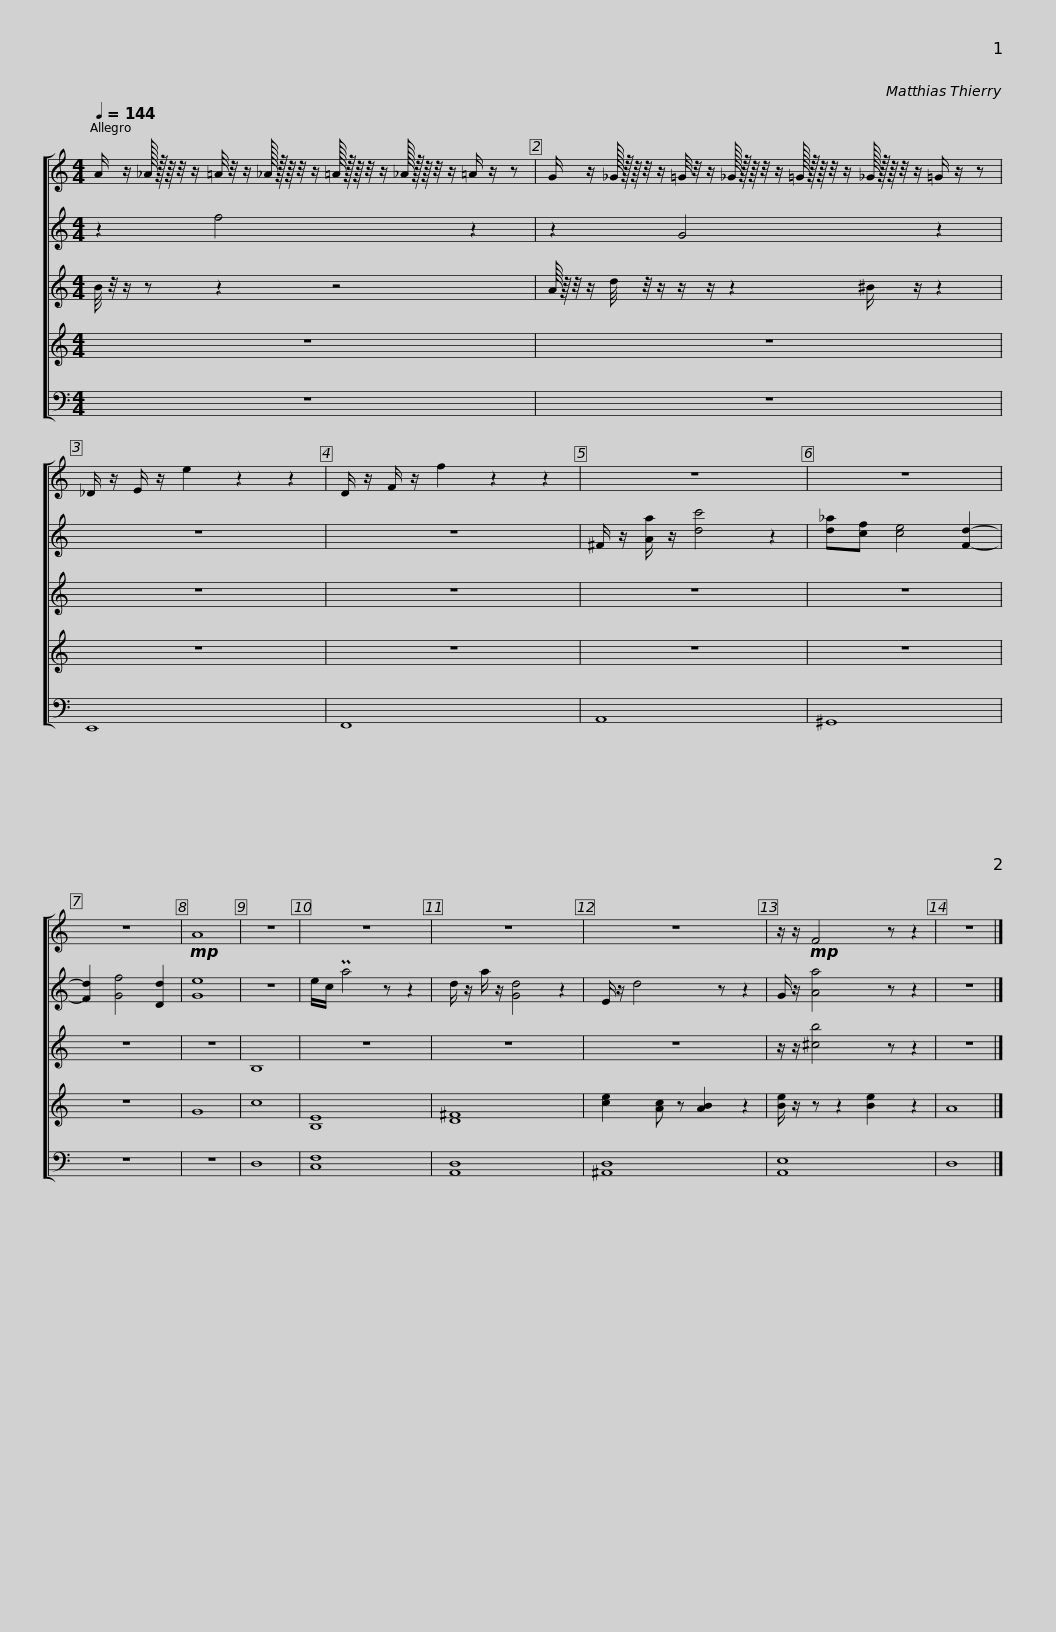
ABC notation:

X:1
%%score [ 1 2 3 4 5 ]
L:1/8
Q:1/4=144
M:4/4
I:linebreak $
K:C
V:1 treble
V:2 treble
V:3 treble transpose=-2
V:4 treble transpose=-7
V:5 bass
V:1
 A/ z/ _A/16 z/16 z/8 z/4 z/ =A/4 z/4 z/ _A/16 z/16 z/8 z/4 z/ =A/16 z/16 z/8 z/4 z/ _A/16 z/16 z/8 z/4 z/ =A/ z/ z |$ G/ z/ _G/16 z/16 z/8 z/4 z/ =G/4 z/4 z/ _G/16 z/16 z/8 z/4 z/ =G/16 z/16 z/8 z/4 z/ _G/16 z/16 z/8 z/4 z/ =G/ z/ z | _D/ z/ E/ z/ e2 z2 z2 |$ D/ z/ F/ z/ f2 z2 z2 | z8 | %5
 z8 | z8 |!mp! A8 | z8 | z8 | %10
 z8 |$ z8 | z/ z/!mp! F4 z z2 | z8 |] %14
V:2
 z2 f4 z2 |$ z2 G4 z2 | z8 |$ z8 | ^F/ z/ [Aa]/ z/ [dc']4 z2 | %5
 [d_a][cf] [ce]4 [Fd]2- | [Fd]2 [Gf]4 [Dd]2 | [Ge]8 | z8 | e/c/ Pa4 z z2 | %10
 d/ z/ a/ z/ [Gd]4 z2 |$ E/ z/ d4 z z2 | G/ z/ [Aa]4 z z2 | z8 |] %14
V:3
 B/4 z/4 z/ z z2 z4 |$ A/8 z/8 z/4 z/ d/4 z/4 z/ z/ z/ z2 ^B/ z/ z2 | z8 |$ z8 | z8 | %5
 z8 | z8 | z8 | B,8 | z8 | %10
 z8 |$ z8 | z/ z/ [^cb]4 z z2 | z8 |] %14
V:4
 z8 |$ z8 | z8 |$ z8 | z8 | %5
 z8 | z8 | G8 | c8 | [B,E]8 | %10
 [D^F]8 |$ [ce]2 [Ac] z [AB]2 z2 | [Be]/ z/ z z2 [Be]2 z2 | A8 |] %14
V:5
 z8 |$ z8 | E,,8 |$ F,,8 | A,,8 | %5
 ^G,,8 | z8 | z8 | D,8 | [C,F,]8 | %10
 [A,,D,]8 |$ [^A,,D,]8 | [A,,E,]8 | D,8 |] %14
